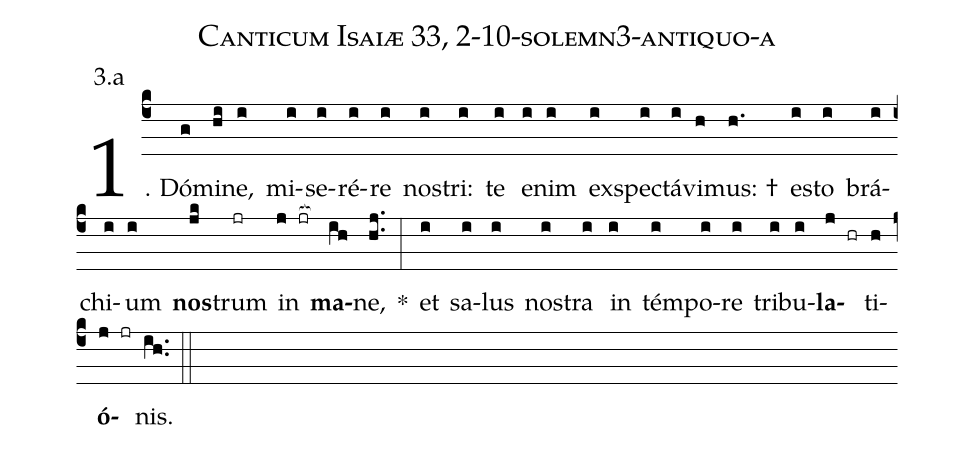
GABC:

name: Canticum Isaiæ 33, 2-10-solemn3-antiquo-a;
annotation: 3.a;
%%
(c4)1. Dó(g)mi(hi)ne,(i) mi(i)se(i)ré(i)re(i) nos(i)tri:(i) te(i) e(i)nim(i) ex(i)spec(i)tá(i)vi(h)mus: †(h.) es(i)to(i) brá(i)chi(i)um(i) <b>nos</b>(jk)trum(jr) in(j jr[ocb:1{]) <b>ma</b>(ih[ocb:0}])ne,(hj..) *(:) et(i) sa(i)lus(i) nos(i)tra(i) in(i) tém(i)po(i)re(i) tri(i)bu(i)<b>la</b>(j hr)ti(h)<b>ó</b>(j jr)nis.(ih..) (::)
